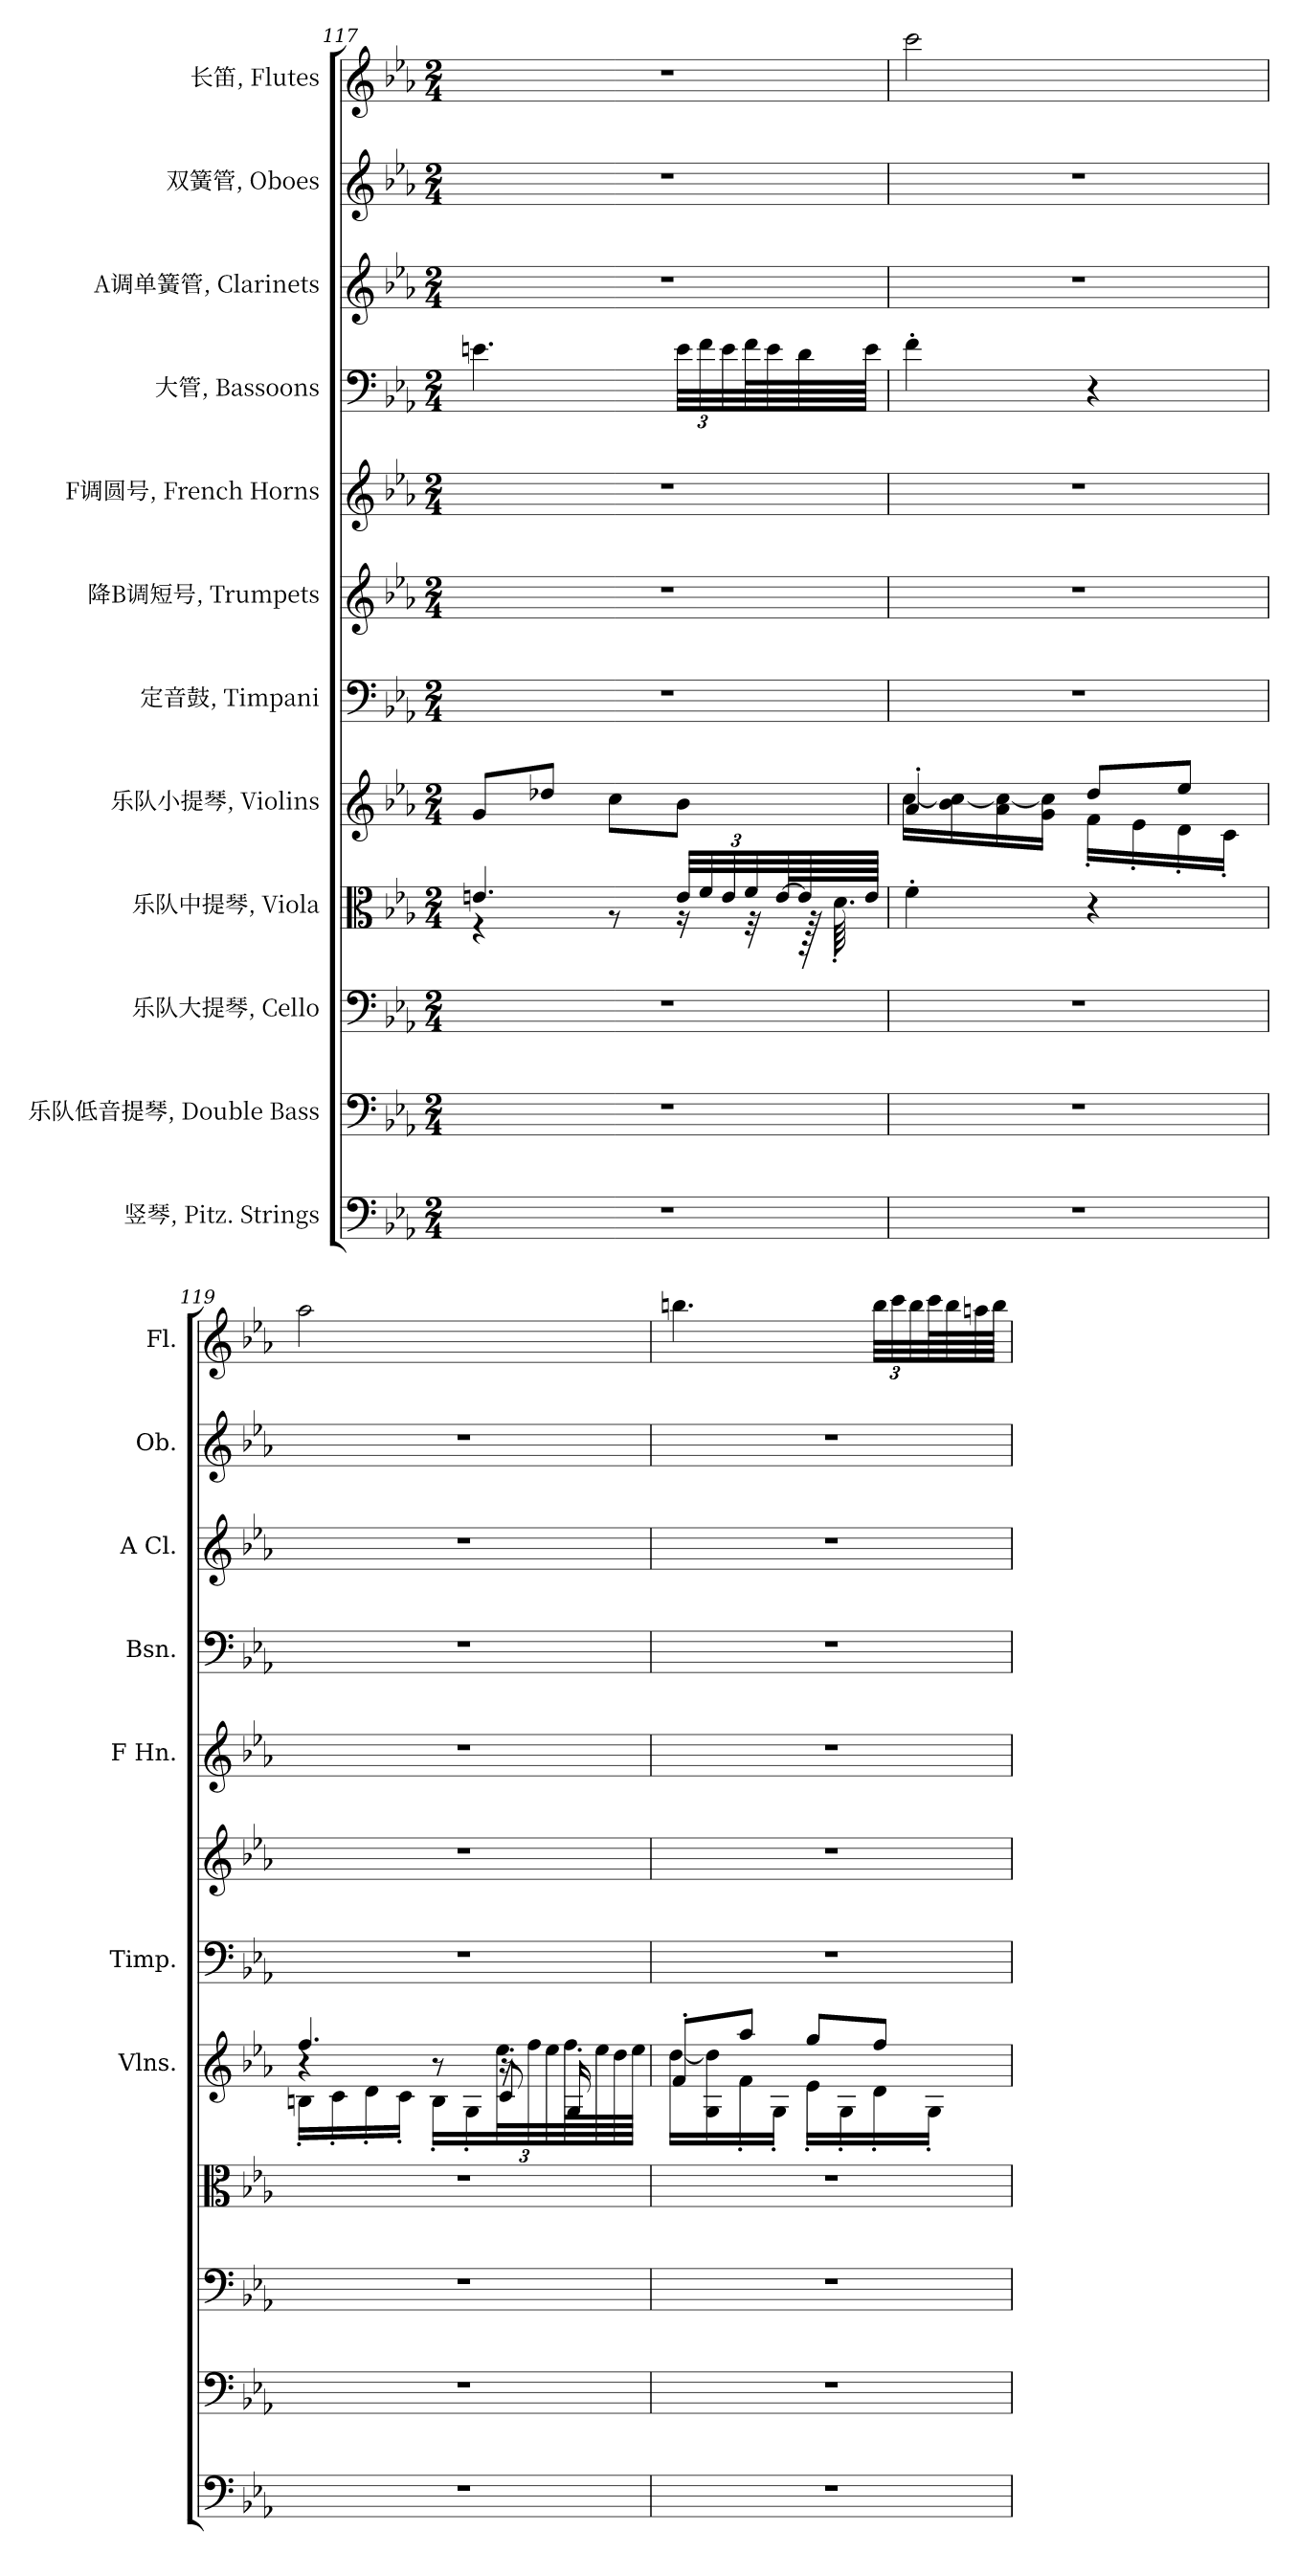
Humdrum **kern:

**kern	**kern	**kern	**kern	**kern	**kern	**kern	**kern	**kern	**kern	**kern	**kern
*part12	*part11	*part10	*part9	*part8	*part7	*part6	*part5	*part4	*part3	*part2	*part1
*staff12	*staff11	*staff10	*staff9	*staff8	*staff7	*staff6	*staff5	*staff4	*staff3	*staff2	*staff1
*I"竖琴, Pitz. Strings	*I"乐队低音提琴, Double Bass	*I"乐队大提琴, Cello	*I"乐队中提琴, Viola	*I"乐队小提琴, Violins	*I"定音鼓, Timpani	*I"降B调短号, Trumpets	*I"F调圆号, French Horns	*I"大管, Bassoons	*I"A调单簧管, Clarinets	*I"双簧管, Oboes	*I"长笛, Flutes
*	*	*	*	*I'Vlns.	*I'Timp.	*	*I'F Hn.	*I'Bsn.	*I'A Cl.	*I'Ob.	*I'Fl.
*clefF4	*clefF4	*clefF4	*clefC3	*clefG2	*clefF4	*clefG2	*clefG2	*clefF4	*clefG2	*clefG2	*clefG2
*	*ITrd7c12	*	*	*	*	*ITrd1c2	*ITrd4c7	*	*ITrd2c3	*	*
*k[b-e-a-]	*k[b-e-a-]	*k[b-e-a-]	*k[b-e-a-]	*k[b-e-a-]	*k[b-e-a-]	*k[b-e-a-d-g-]	*k[b-e-a-d-]	*k[b-e-a-]	*k[]	*k[b-e-a-]	*k[b-e-a-]
*M2/4	*M2/4	*M2/4	*M2/4	*M2/4	*M2/4	*M2/4	*M2/4	*M2/4	*M2/4	*M2/4	*M2/4
=117	=117	=117	=117	=117	=117	=117	=117	=117	=117	=117	=117
*	*	*	*^	*	*	*	*	*	*	*	*
2r	2r	2r	4.en/	4r	8g/L	2r	2r	2r	4.en\	2r	2r	2r
.	.	.	.	.	8dd-X/J	.	.	.	.	.	.	.
.	.	.	.	8r	8cc\L	.	.	.	.	.	.	.
*	*	*	*Xbrackettup	*	*	*	*	*	*Xbrackettup	*	*	*
.	.	.	48e/LLL	16r	8b-\J	.	.	.	48e\LLL	.	.	.
.	.	.	48f/	.	.	.	.	.	48f\	.	.	.
.	.	.	48e/	.	.	.	.	.	48e\	.	.	.
.	.	.	48f/	32r	.	.	.	.	64f\L	.	.	.
.	.	.	.	.	.	.	.	.	64e\	.	.	.
.	.	.	[96e/L	.	.	.	.	.	.	.	.	.
.	.	.	64e/]	128r	.	.	.	.	64d\	.	.	.
.	.	.	.	64.d'\	.	.	.	.	.	.	.	.
.	.	.	64e/JJJJ	.	.	.	.	.	64e\JJJJ	.	.	.
*	*	*	*v	*v	*	*	*	*	*	*	*	*
=118	=118	=118	=118	=118	=118	=118	=118	=118	=118	=118	=118
*	*	*	*	*^	*	*	*	*	*	*	*
2r	2r	2r	4f'\	4a-'/	[16cc\LL	2r	2r	2r	4f'\	2r	2r	2ccc\
.	.	.	.	.	16b-\ 16cc\_	.	.	.	.	.	.	.
.	.	.	.	.	16a-\ 16cc\_	.	.	.	.	.	.	.
.	.	.	.	.	16g\ 16cc\]JJ	.	.	.	.	.	.	.
.	.	.	4r	8dd/L	16f'\LL	.	.	.	4r	.	.	.
.	.	.	.	.	16e-'\	.	.	.	.	.	.	.
.	.	.	.	8ee-/J	16d'\	.	.	.	.	.	.	.
.	.	.	.	.	16c'\JJ	.	.	.	.	.	.	.
!!LO:PB:g=z
=119	=119	=119	=119	=119	=119	=119	=119	=119	=119	=119	=119	=119
*	*	*	*	*	*^	*	*	*	*	*	*	*
2r	2r	2r	2r	4.ff/	16Bn'\LL	4r	2r	2r	2r	2r	2r	2r	2aa-\
.	.	.	.	.	16c'\	.	.	.	.	.	.	.	.
.	.	.	.	.	16d'\	.	.	.	.	.	.	.	.
.	.	.	.	.	16c'\JJ	.	.	.	.	.	.	.	.
.	.	.	.	.	16B'\LL	8r	.	.	.	.	.	.	.
.	.	.	.	.	16G'\	.	.	.	.	.	.	.	.
*	*	*	*	*	*Xbrackettup	*	*	*	*	*	*	*	*
.	.	.	.	8c'/	48ee-\L	16r	.	.	.	.	.	.	.
.	.	.	.	.	48ff\	.	.	.	.	.	.	.	.
.	.	.	.	.	48ee-\	.	.	.	.	.	.	.	.
.	.	.	.	.	64ff\L	16G'/	.	.	.	.	.	.	.
.	.	.	.	.	64ee-\	.	.	.	.	.	.	.	.
.	.	.	.	.	64dd\	.	.	.	.	.	.	.	.
.	.	.	.	.	64ee-\JJJJ	.	.	.	.	.	.	.	.
*	*	*	*	*	*v	*v	*	*	*	*	*	*	*
=120	=120	=120	=120	=120	=120	=120	=120	=120	=120	=120	=120	=120
2r	2r	2r	2r	8f'/L	[16dd\LL	2r	2r	2r	2r	2r	2r	4.bbn\
.	.	.	.	.	16G\ 16dd\]	.	.	.	.	.	.	.
.	.	.	.	8aa-/J	16f'\	.	.	.	.	.	.	.
.	.	.	.	.	16G'\JJ	.	.	.	.	.	.	.
.	.	.	.	8gg/L	16e-'\LL	.	.	.	.	.	.	.
.	.	.	.	.	16G'\	.	.	.	.	.	.	.
*	*	*	*	*	*	*	*	*	*	*	*	*Xbrackettup
.	.	.	.	8ff/J	16d'\	.	.	.	.	.	.	48bb\LLL
.	.	.	.	.	.	.	.	.	.	.	.	48ccc\
.	.	.	.	.	.	.	.	.	.	.	.	48bb\
.	.	.	.	.	16G'\JJ	.	.	.	.	.	.	64ccc\L
.	.	.	.	.	.	.	.	.	.	.	.	64bb\
.	.	.	.	.	.	.	.	.	.	.	.	64aan\
.	.	.	.	.	.	.	.	.	.	.	.	64bb\JJJJ
*	*	*	*	*v	*v	*	*	*	*	*	*	*
=	=	=	=	=	=	=	=	=	=	=	=
*-	*-	*-	*-	*-	*-	*-	*-	*-	*-	*-	*-
